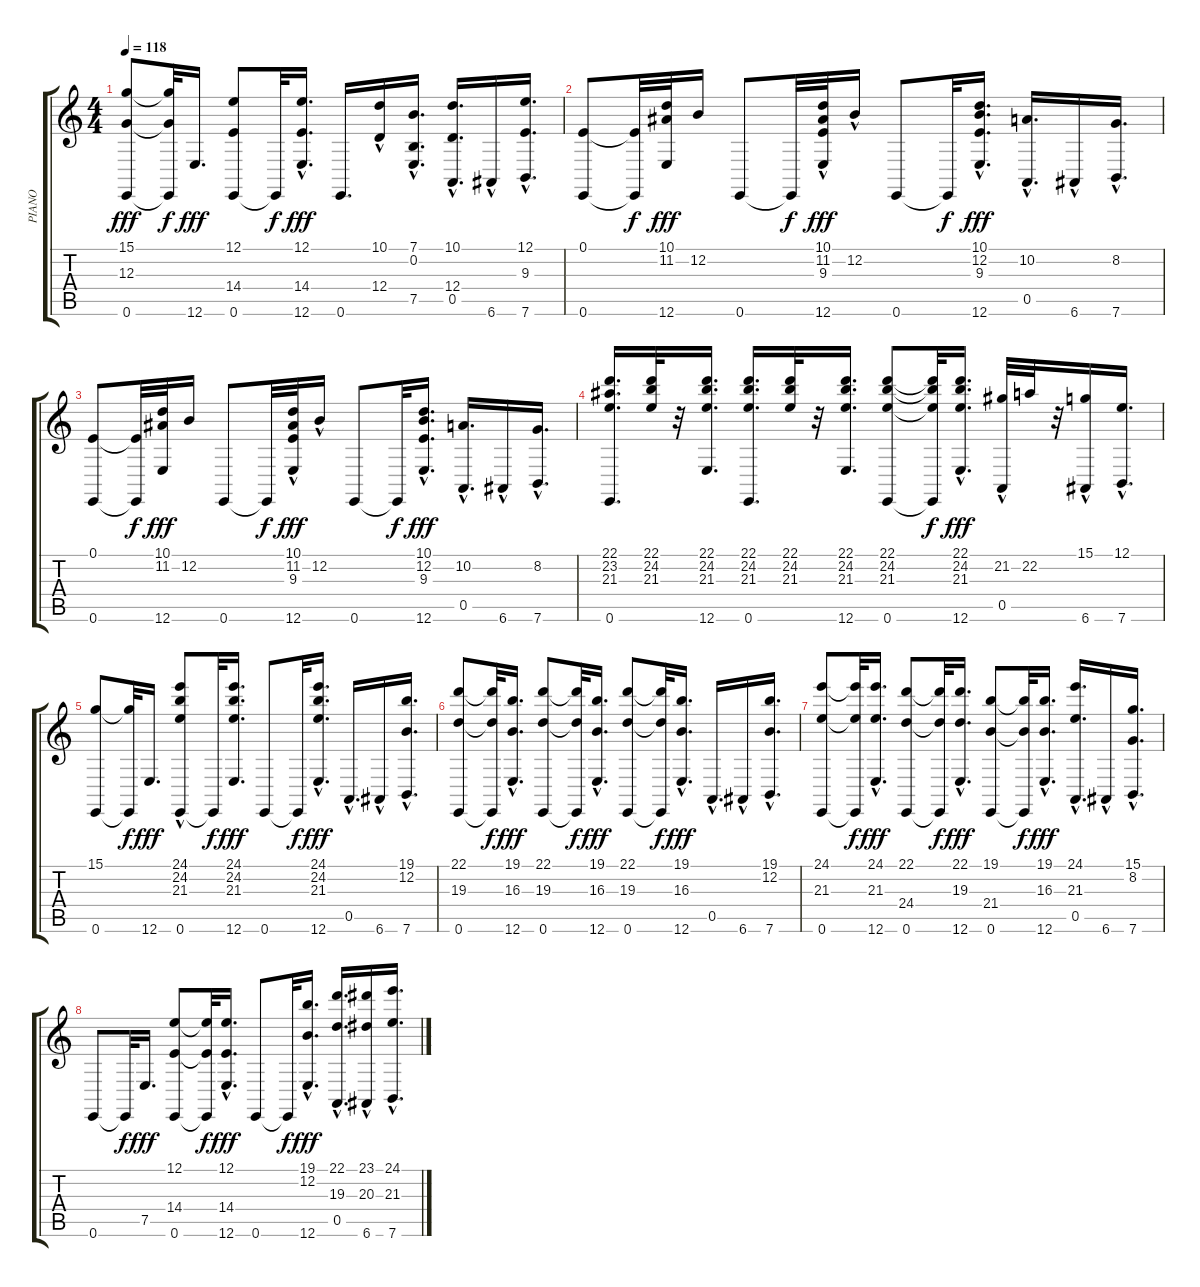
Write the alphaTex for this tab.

\track ("PIANO" "PIANO") {instrument acousticgrandpiano}
\staff {score tabs}
\tuning (E4 B3 G3 D3 A2 E2) {hide}
\ts (4 4)
\tempo 118
\clef g2
\ks c
(15.1 12.3 0.6).8{dy fff} (15.1{t} 12.3{t} 0.6{t}).32{dy f} 12.6.16{d dy fff} (12.1 14.4 0.6).8 0.6{t}.32{dy f} (12.1{hac} 14.4{hac} 12.6).16{d dy fff} 0.6.16{d} (10.1{hac} 12.4{hac}).16 (7.1{hac} 0.2{hac} 7.5{hac}).16{d} (10.1 12.4 0.5{hac}).16{d} 6.6{hac}.16 (12.1{hac} 9.3{hac} 7.6).16{d} |
(0.1 0.6).8 (0.1{t} 0.6{t}).32{dy f} (10.1 11.2 12.6).32{dy fff} 12.2.16 0.6.8 0.6{t}.32{dy f} (10.1{hac} 11.2 9.3 12.6).32{dy fff} 12.2{hac}.16 0.6.8 0.6{t}.32{dy f} (10.1{hac} 12.2{hac} 9.3{hac} 12.6{hac}).16{d dy fff} (10.2 0.5{hac}).16{d} 6.6{hac}.16 (8.2{hac} 7.6{hac}).16{d} |
(0.1 0.6).8 (0.1{t} 0.6{t}).32{dy f} (10.1 11.2 12.6).32{dy fff} 12.2.16 0.6.8 0.6{t}.32{dy f} (10.1{hac} 11.2 9.3 12.6).32{dy fff} 12.2{hac}.16 0.6.8 0.6{t}.32{dy f} (10.1{hac} 12.2{hac} 9.3{hac} 12.6{hac}).16{d dy fff} (10.2 0.5{hac}).16{d} 6.6{hac}.16 (8.2{hac} 7.6{hac}).16{d} |
(22.1 23.2 21.3 0.6).16{d} (22.1 24.2 21.3).32 r.32 (22.1 24.2 21.3 12.6).16{d} (22.1 24.2 21.3 0.6).16{d} (22.1 24.2 21.3).32 r.32 (22.1 24.2 21.3 12.6).16{d} (22.1 24.2 21.3 0.6).8 (22.1{t} 24.2{t} 21.3{t} 0.6{t}).32{dy f} (22.1 24.2 21.3 12.6{hac}).16{d dy fff} (21.2 0.5{hac}).32 22.2.32 r.32 (15.1 6.6{hac}).16 (12.1 7.6{hac}).16{d} |
(15.1 0.6).8 (15.1{t} 0.6{t}).32{dy f} 12.6.16{d dy fff} (24.1{hac} 24.2{hac} 21.3{hac} 0.6).8 0.6{t}.32{dy f} (24.1 24.2 21.3 12.6).16{d dy fff} 0.6.8 0.6{t}.32{dy f} (24.1 24.2{hac} 21.3 12.6{hac}).16{d dy fff} 0.5{hac}.16{d} 6.6{hac}.16 (19.1{hac} 12.2{hac} 7.6).16{d} |
(22.1 19.3 0.6).8 (22.1{t} 19.3{t} 0.6{t}).32{dy f} (19.1{hac} 16.3{hac} 12.6).16{d dy fff} (22.1 19.3 0.6).8 (22.1{t} 19.3{t} 0.6{t}).32{dy f} (19.1{hac} 16.3{hac} 12.6).16{d dy fff} (22.1 19.3 0.6).8 (22.1{t} 19.3{t} 0.6{t}).32{dy f} (19.1{hac} 16.3{hac} 12.6{hac}).16{d dy fff} 0.5{hac}.16{d} 6.6{hac}.16 (19.1{hac} 12.2{hac} 7.6{hac}).16{d} |
(24.1 21.3 0.6).8 (24.1{t} 21.3{t} 0.6{t}).32{dy f} (24.1{hac} 21.3{hac} 12.6).16{d dy fff} (22.1 24.4 0.6).8 (22.1{t} 24.4{t} 0.6{t}).32{dy f} (22.1{hac} 19.3{hac} 12.6).16{d dy fff} (19.1 21.4 0.6).8 (19.1{t} 21.4{t} 0.6{t}).32{dy f} (19.1{hac} 16.3{hac} 12.6{hac}).16{d dy fff} (24.1 21.3 0.5{hac}).16{d} 6.6{hac}.16 (15.1 8.2 7.6{hac}).16{d} |
0.6.8 0.6{t}.32{dy f} 7.5.16{d dy fff} (12.1 14.4 0.6).8 (12.1{t} 14.4{t} 0.6{t}).32{dy f} (12.1{hac} 14.4{hac} 12.6).16{d dy fff} 0.6.8 0.6{t}.32{dy f} (19.1{hac} 12.2{hac} 12.6{hac}).16{d dy fff} (22.1{hac} 19.3{hac} 0.5{hac}).16{d} (23.1{hac} 20.3{hac} 6.6{hac}).16 (24.1{hac} 21.3{hac} 7.6{hac}).16{d}
